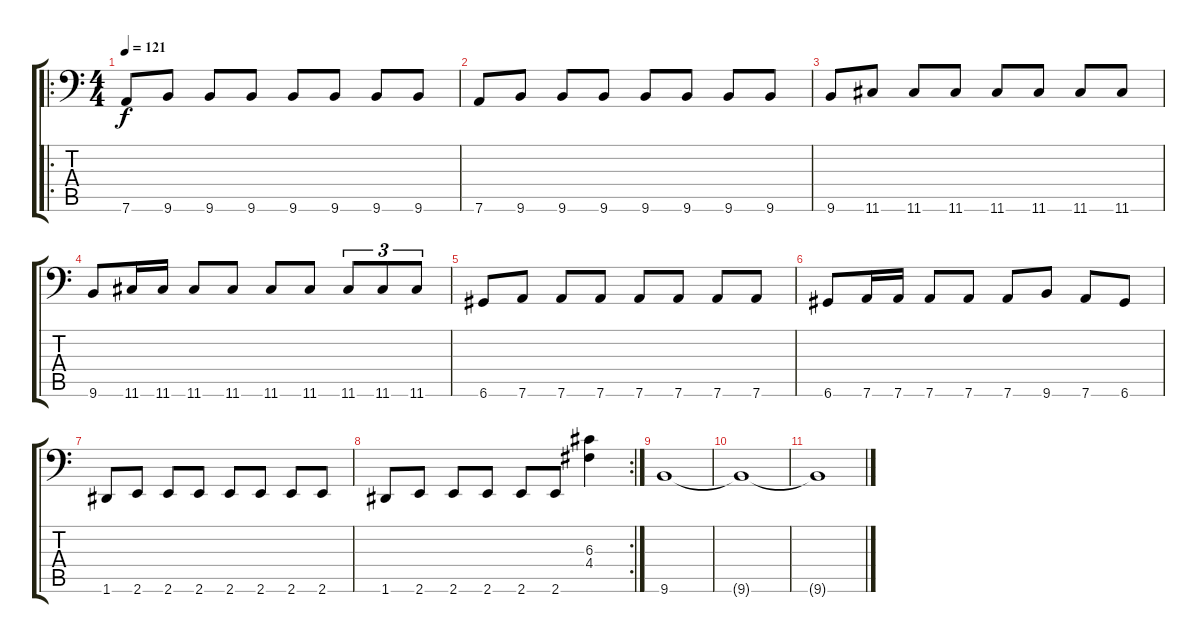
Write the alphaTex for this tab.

\track "" {instrument electricbassfinger}
\staff {score tabs}
\tuning (E3 B2 G2 D2 A1 D1) {hide}
\ro
\ts (4 4)
\tempo 121
\clef f4
\ks c
7.6.8{dy f} 9.6.8 9.6.8 9.6.8 9.6.8 9.6.8 9.6.8 9.6.8 |
7.6.8 9.6.8 9.6.8 9.6.8 9.6.8 9.6.8 9.6.8 9.6.8 |
9.6.8 11.6.8 11.6.8 11.6.8 11.6.8 11.6.8 11.6.8 11.6.8 |
9.6.8 11.6.16 11.6.16 11.6.8 11.6.8 11.6.8 11.6.8 11.6.8{tu (3 2)} 11.6.8{tu (3 2)} 11.6.8{tu (3 2)} |
6.6.8 7.6.8 7.6.8 7.6.8 7.6.8 7.6.8 7.6.8 7.6.8 |
6.6.8 7.6.16 7.6.16 7.6.8 7.6.8 7.6.8 9.6.8 7.6.8 6.6.8 |
1.6.8 2.6.8 2.6.8 2.6.8 2.6.8 2.6.8 2.6.8 2.6.8 |
\rc 2
1.6.8 2.6.8 2.6.8 2.6.8 2.6.8 2.6.8 (6.3 4.4).4{instrument electricbasspick} |
9.6.1 |
9.6{t}.1 |
9.6{t}.1
